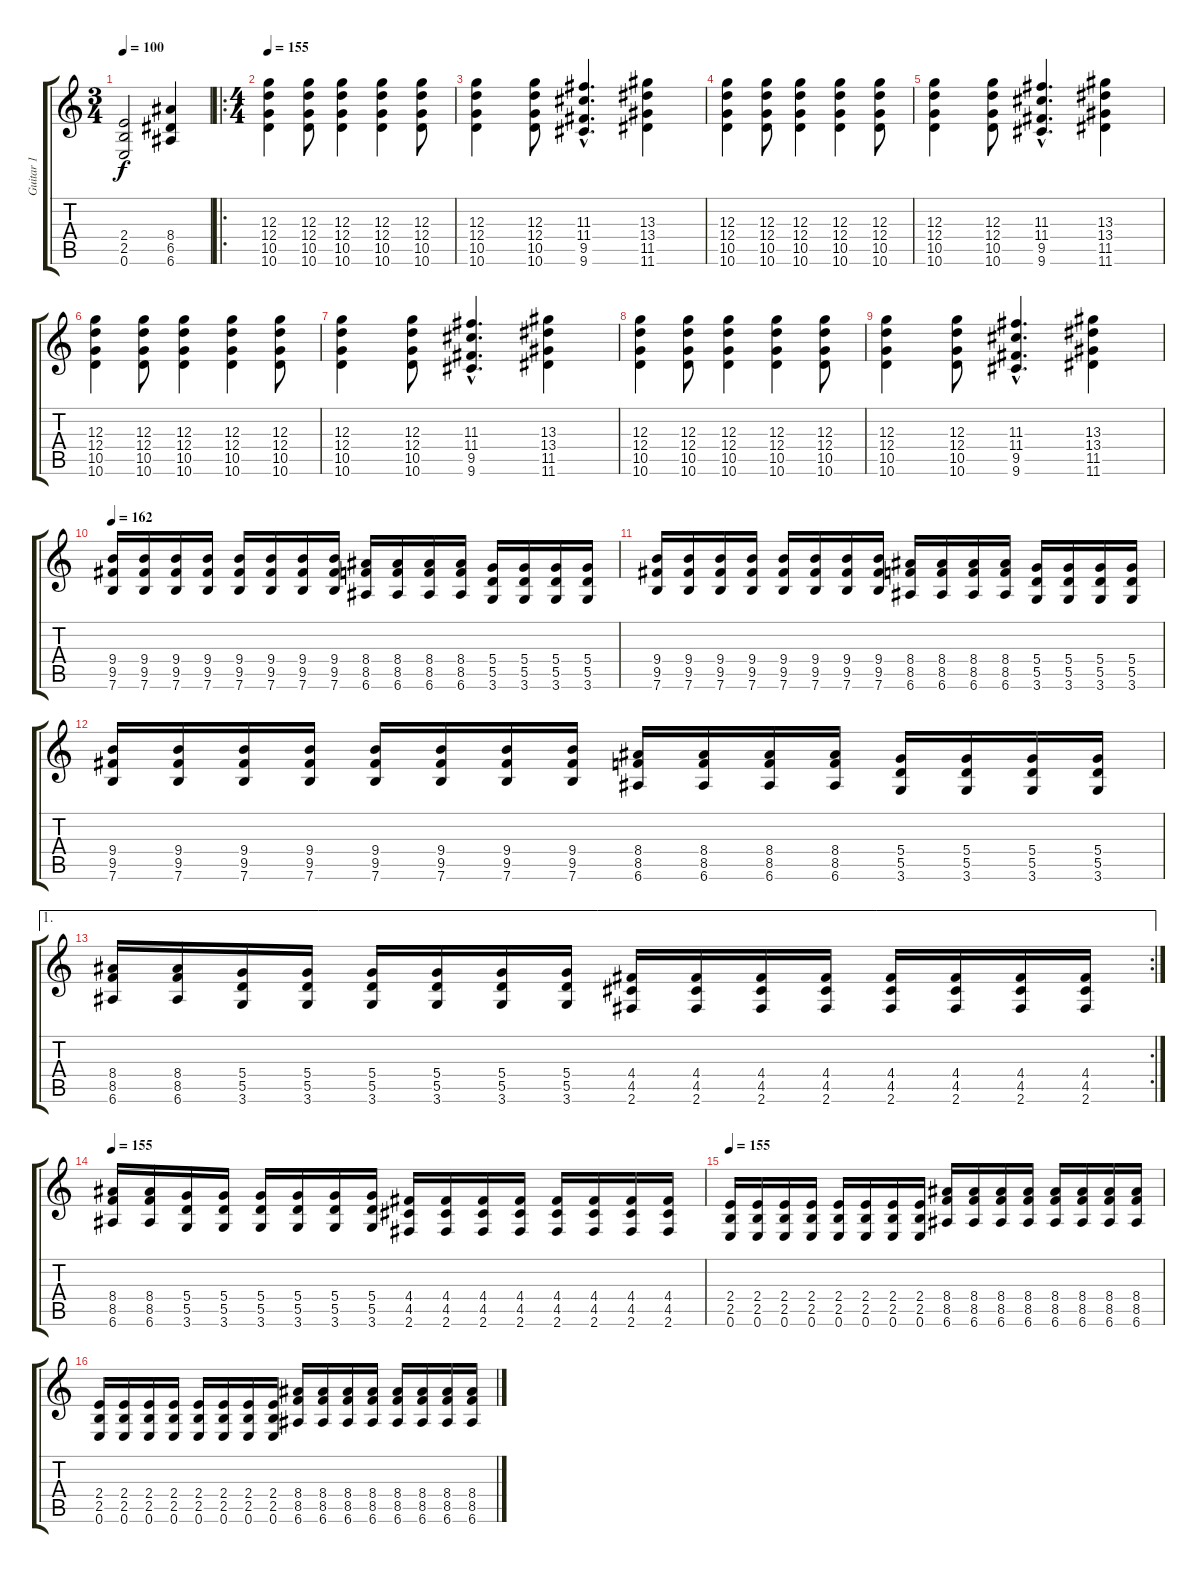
\track ("Guitar 1" "Guitar 1") {instrument distortionguitar}
\staff {score tabs}
\tuning (E4 B3 G3 D3 A2 E2) {hide}
\ts (3 4)
\tempo 100
\clef g2
\ks c
(2.4 2.5 0.6).2{dy f} (8.4 6.5 6.6).4 |
\ro
\ts (4 4)
\tempo 155
(12.3 12.4 10.5 10.6).4 (12.3 12.4 10.5 10.6).8 (12.3 12.4 10.5 10.6).4 (12.3 12.4 10.5 10.6).4 (12.3 12.4 10.5 10.6).8 |
(12.3 12.4 10.5 10.6).4 (12.3 12.4 10.5 10.6).8 (11.3{hac} 11.4{hac} 9.5{hac} 9.6{hac}).4{d} (13.3 13.4 11.5 11.6).4 |
(12.3 12.4 10.5 10.6).4 (12.3 12.4 10.5 10.6).8 (12.3 12.4 10.5 10.6).4 (12.3 12.4 10.5 10.6).4 (12.3 12.4 10.5 10.6).8 |
(12.3 12.4 10.5 10.6).4 (12.3 12.4 10.5 10.6).8 (11.3{hac} 11.4{hac} 9.5{hac} 9.6{hac}).4{d} (13.3 13.4 11.5 11.6).4 |
(12.3 12.4 10.5 10.6).4 (12.3 12.4 10.5 10.6).8 (12.3 12.4 10.5 10.6).4 (12.3 12.4 10.5 10.6).4 (12.3 12.4 10.5 10.6).8 |
(12.3 12.4 10.5 10.6).4 (12.3 12.4 10.5 10.6).8 (11.3{hac} 11.4{hac} 9.5{hac} 9.6{hac}).4{d} (13.3 13.4 11.5 11.6).4 |
(12.3 12.4 10.5 10.6).4 (12.3 12.4 10.5 10.6).8 (12.3 12.4 10.5 10.6).4 (12.3 12.4 10.5 10.6).4 (12.3 12.4 10.5 10.6).8 |
(12.3 12.4 10.5 10.6).4 (12.3 12.4 10.5 10.6).8 (11.3{hac} 11.4{hac} 9.5{hac} 9.6{hac}).4{d} (13.3 13.4 11.5 11.6).4 |
\tempo 162
(9.4 9.5 7.6).16 (9.4 9.5 7.6).16 (9.4 9.5 7.6).16 (9.4 9.5 7.6).16 (9.4 9.5 7.6).16 (9.4 9.5 7.6).16 (9.4 9.5 7.6).16 (9.4 9.5 7.6).16 (8.4 8.5 6.6).16 (8.4 8.5 6.6).16 (8.4 8.5 6.6).16 (8.4 8.5 6.6).16 (5.4 5.5 3.6).16 (5.4 5.5 3.6).16 (5.4 5.5 3.6).16 (5.4 5.5 3.6).16 |
(9.4 9.5 7.6).16 (9.4 9.5 7.6).16 (9.4 9.5 7.6).16 (9.4 9.5 7.6).16 (9.4 9.5 7.6).16 (9.4 9.5 7.6).16 (9.4 9.5 7.6).16 (9.4 9.5 7.6).16 (8.4 8.5 6.6).16 (8.4 8.5 6.6).16 (8.4 8.5 6.6).16 (8.4 8.5 6.6).16 (5.4 5.5 3.6).16 (5.4 5.5 3.6).16 (5.4 5.5 3.6).16 (5.4 5.5 3.6).16 |
(9.4 9.5 7.6).16 (9.4 9.5 7.6).16 (9.4 9.5 7.6).16 (9.4 9.5 7.6).16 (9.4 9.5 7.6).16 (9.4 9.5 7.6).16 (9.4 9.5 7.6).16 (9.4 9.5 7.6).16 (8.4 8.5 6.6).16 (8.4 8.5 6.6).16 (8.4 8.5 6.6).16 (8.4 8.5 6.6).16 (5.4 5.5 3.6).16 (5.4 5.5 3.6).16 (5.4 5.5 3.6).16 (5.4 5.5 3.6).16 |
\ae 1
\rc 2
(8.4 8.5 6.6).16 (8.4 8.5 6.6).16 (5.4 5.5 3.6).16 (5.4 5.5 3.6).16 (5.4 5.5 3.6).16 (5.4 5.5 3.6).16 (5.4 5.5 3.6).16 (5.4 5.5 3.6).16 (4.4 4.5 2.6).16 (4.4 4.5 2.6).16 (4.4 4.5 2.6).16 (4.4 4.5 2.6).16 (4.4 4.5 2.6).16 (4.4 4.5 2.6).16 (4.4 4.5 2.6).16 (4.4 4.5 2.6).16 |
\tempo 155
(8.4 8.5 6.6).16 (8.4 8.5 6.6).16 (5.4 5.5 3.6).16 (5.4 5.5 3.6).16 (5.4 5.5 3.6).16 (5.4 5.5 3.6).16 (5.4 5.5 3.6).16 (5.4 5.5 3.6).16 (4.4 4.5 2.6).16 (4.4 4.5 2.6).16 (4.4 4.5 2.6).16 (4.4 4.5 2.6).16 (4.4 4.5 2.6).16 (4.4 4.5 2.6).16 (4.4 4.5 2.6).16 (4.4 4.5 2.6).16 |
\tempo 155
(2.4 2.5 0.6).16 (2.4 2.5 0.6).16 (2.4 2.5 0.6).16 (2.4 2.5 0.6).16 (2.4 2.5 0.6).16 (2.4 2.5 0.6).16 (2.4 2.5 0.6).16 (2.4 2.5 0.6).16 (8.4 8.5 6.6).16 (8.4 8.5 6.6).16 (8.4 8.5 6.6).16 (8.4 8.5 6.6).16 (8.4 8.5 6.6).16 (8.4 8.5 6.6).16 (8.4 8.5 6.6).16 (8.4 8.5 6.6).16 |
(2.4 2.5 0.6).16 (2.4 2.5 0.6).16 (2.4 2.5 0.6).16 (2.4 2.5 0.6).16 (2.4 2.5 0.6).16 (2.4 2.5 0.6).16 (2.4 2.5 0.6).16 (2.4 2.5 0.6).16 (8.4 8.5 6.6).16 (8.4 8.5 6.6).16 (8.4 8.5 6.6).16 (8.4 8.5 6.6).16 (8.4 8.5 6.6).16 (8.4 8.5 6.6).16 (8.4 8.5 6.6).16 (8.4 8.5 6.6).16
